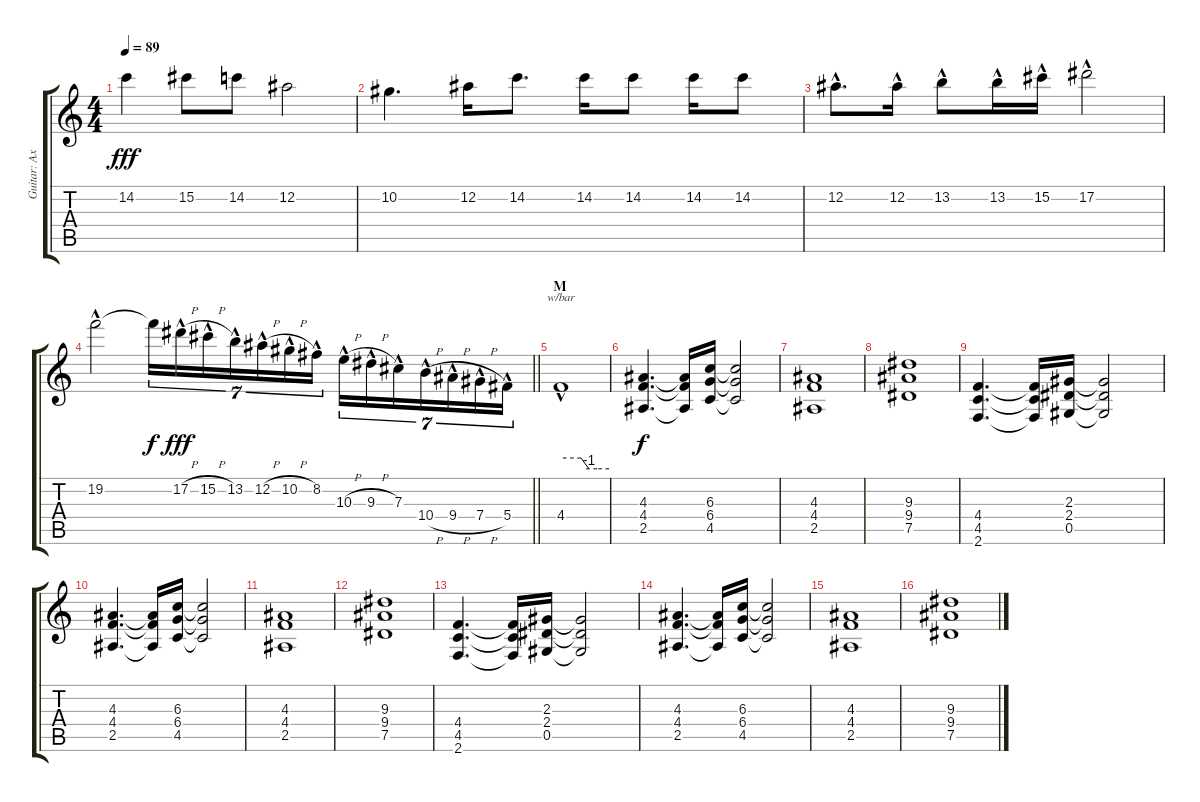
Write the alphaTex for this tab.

\track ("Guitar: Axel" "Guitar: Ax") {instrument overdrivenguitar}
\staff {score tabs}
\tuning (Eb4 Bb3 Gb3 Db3 Ab2 Eb2) {hide}
\ts (4 4)
\tempo 89
\clef g2
\ks c
14.2.4{dy fff} 15.2.8 14.2.8 12.2.2 |
10.2.4{d} 12.2.16 14.2.8{d} 14.2.16 14.2.8 14.2.16 14.2.8 |
12.2{hac}.8{d} 12.2{hac}.16 13.2{hac}.8 13.2{hac}.16 15.2{hac}.16 17.2{hac}.2 |
\barLineRight lightlight
19.2{hac}.2 19.2{t}.16{tu (7 4) dy f} 17.2{h hac}.16{tu (7 4) dy fff} 15.2{h hac}.16{tu (7 4)} 13.2{hac}.16{tu (7 4)} 12.2{h hac}.16{tu (7 4)} 10.2{h hac}.16{tu (7 4)} 8.2{hac}.16{tu (7 4)} 10.3{h hac}.16{tu (7 4)} 9.3{h hac}.16{tu (7 4)} 7.3{hac}.16{tu (7 4)} 10.4{h hac}.16{tu (7 4)} 9.4{h hac}.16{tu (7 4)} 7.4{h hac}.16{tu (7 4)} 5.4{hac}.16{tu (7 4)} |
\section ("" "M")
4.4{hac}.1{tbe (custom default 0 0 25 0 35 -4 45 -4 60 -4)} |
(4.3 4.4 2.5).4{d dy f} (4.3{t} 4.4{t} 2.5{t}).16 (6.3 6.4 4.5).16 (6.3{t} 6.4{t} 4.5{t}).2 |
(4.3 4.4 2.5).1 |
(9.3 9.4 7.5).1 |
(4.4 4.5 2.6).4{d} (4.4{t} 4.5{t} 2.6{t}).16 (2.3 2.4 0.5).16 (2.3{t} 2.4{t} 0.5{t}).2 |
(4.3 4.4 2.5).4{d} (4.3{t} 4.4{t} 2.5{t}).16 (6.3 6.4 4.5).16 (6.3{t} 6.4{t} 4.5{t}).2 |
(4.3 4.4 2.5).1 |
(9.3 9.4 7.5).1 |
(4.4 4.5 2.6).4{d} (4.4{t} 4.5{t} 2.6{t}).16 (2.3 2.4 0.5).16 (2.3{t} 2.4{t} 0.5{t}).2 |
(4.3 4.4 2.5).4{d} (4.3{t} 4.4{t} 2.5{t}).16 (6.3 6.4 4.5).16 (6.3{t} 6.4{t} 4.5{t}).2 |
(4.3 4.4 2.5).1 |
(9.3 9.4 7.5).1
